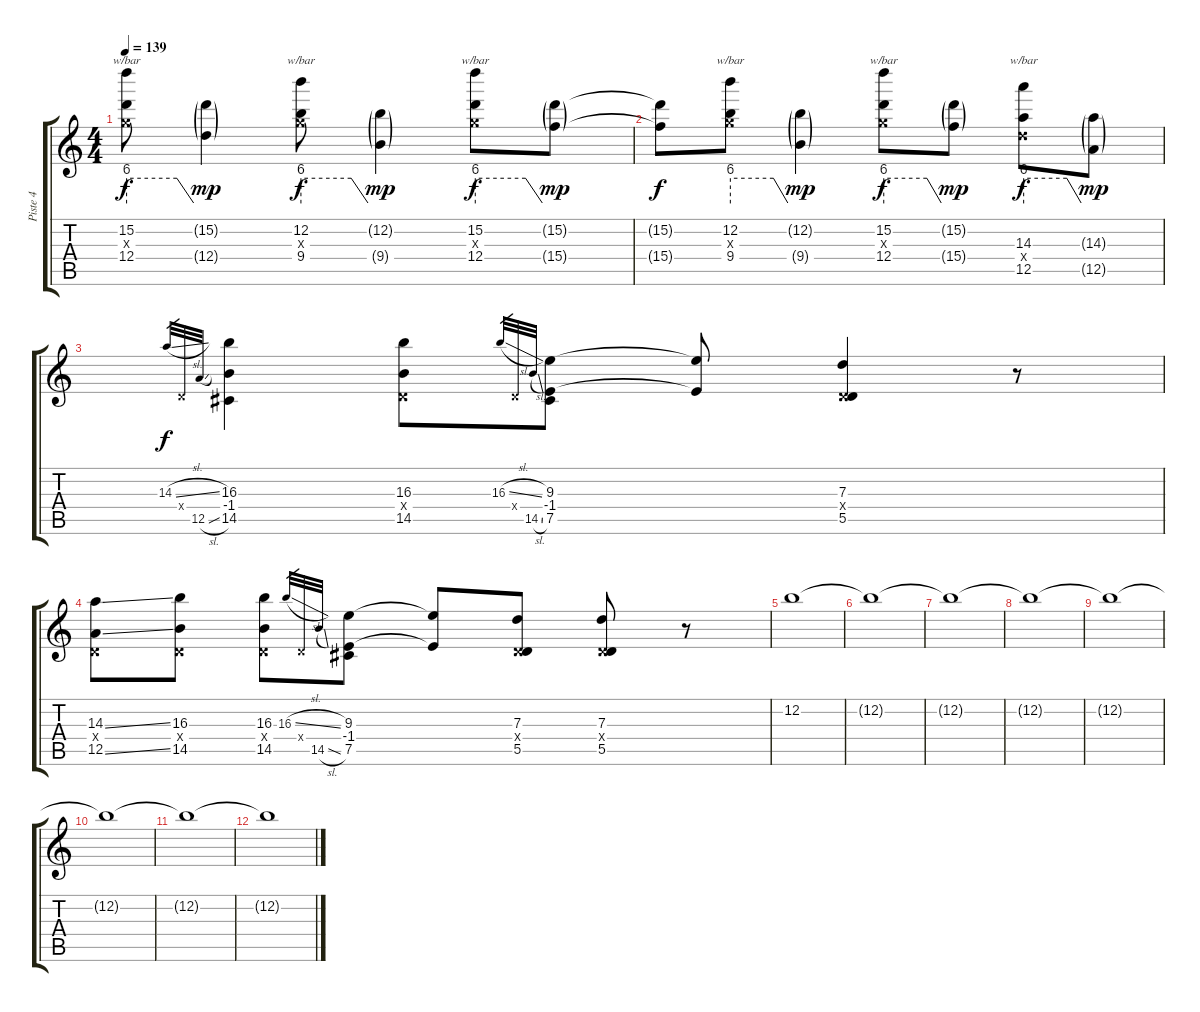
\track ("Piste 4" "Piste 4") {instrument distortionguitar}
\staff {score tabs}
\tuning (E4 B3 G3 D3 A2 E2) {hide}
\ts (4 4)
\tempo 139
\clef g2
\ks c
(15.2 0.3{x} 12.4).8{tbe (custom default 0 24 45 24 60 0) dy f} (15.2{g} 12.4{g}).4{dy mp} (12.2 0.3{x} 9.4).8{tbe (custom default 0 24 45 24 60 0) dy f} (12.2{g} 9.4{g}).4{dy mp} (15.2 0.3{x} 12.4).8{tbe (custom default 0 24 45 24 60 0) dy f} (15.2{g} 15.4{g}).8{dy mp} |
(15.2{t} 15.4{t}).8{dy f} (12.2 0.3{x} 9.4).8{tbe (custom default 0 24 45 24 60 0)} (12.2{g} 9.4{g}).4{dy mp} (15.2 0.3{x} 12.4).8{tbe (custom default 0 24 45 24 60 0) dy f} (15.2{g} 15.4{g}).8{dy mp} (14.3 0.4{x} 12.5).8{tbe (custom default 0 24 45 24 60 0) dy f} (14.3{g} 12.5{g}).8{dy mp} |
14.3{sl}.32{gr dy f} 0.4{x}.32{gr} 12.5{sl}.32{gr} (16.3 -1.4 14.5).4 (16.3 0.4{x} 14.5).8 16.3{sl}.32{gr} 0.4{x}.32{gr} 14.5{sl}.32{gr} (9.3 -1.4 7.5).8 (9.3{t} 7.5{t}).8 (7.3 0.4{x} 5.5).4 r.8 |
(14.3{ss} 0.4{x} 12.5{ss}).8 (16.3 0.4{x} 14.5).8 (16.3 0.4{x} 14.5).8 16.3{sl}.32{gr} 0.4{x}.32{gr} 14.5{sl}.32{gr} (9.3 -1.4 7.5).8 (9.3{t} 7.5{t}).8 (7.3 0.4{x} 5.5).8 (7.3 0.4{x} 5.5).8 r.8 |
12.2.1{volume 11 balance 8} |
12.2{t}.1 |
12.2{t}.1 |
12.2{t}.1 |
12.2{t}.1 |
12.2{t}.1 |
12.2{t}.1 |
12.2{t}.1
